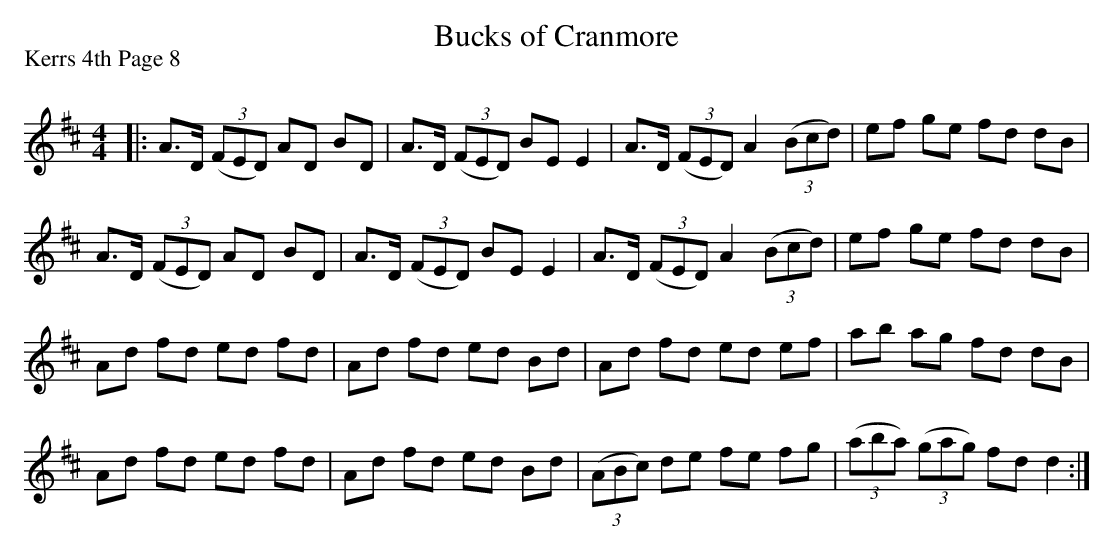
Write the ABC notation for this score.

X:1
T: Bucks of Cranmore
P:Kerrs 4th Page 8
Q: 232
K:D
M:4/4
L:1/8
|:A3/2D1/2 ((3FED) AD BD|A3/2D1/2 ((3FED) BE E2|A3/2D1/2 ((3FED) A2 ((3Bcd) |ef ge fd dB|
A3/2D1/2 ((3FED) AD BD|A3/2D1/2 ((3FED) BE E2|A3/2D1/2 ((3FED) A2 ((3Bcd) |ef ge fd dB|
Ad fd ed fd|Ad fd ed Bd|Ad fd ed ef|ab ag fd dB|
Ad fd ed fd|Ad fd ed Bd|((3ABc) de fe fg|((3aba) ((3gag) fd d2:|
